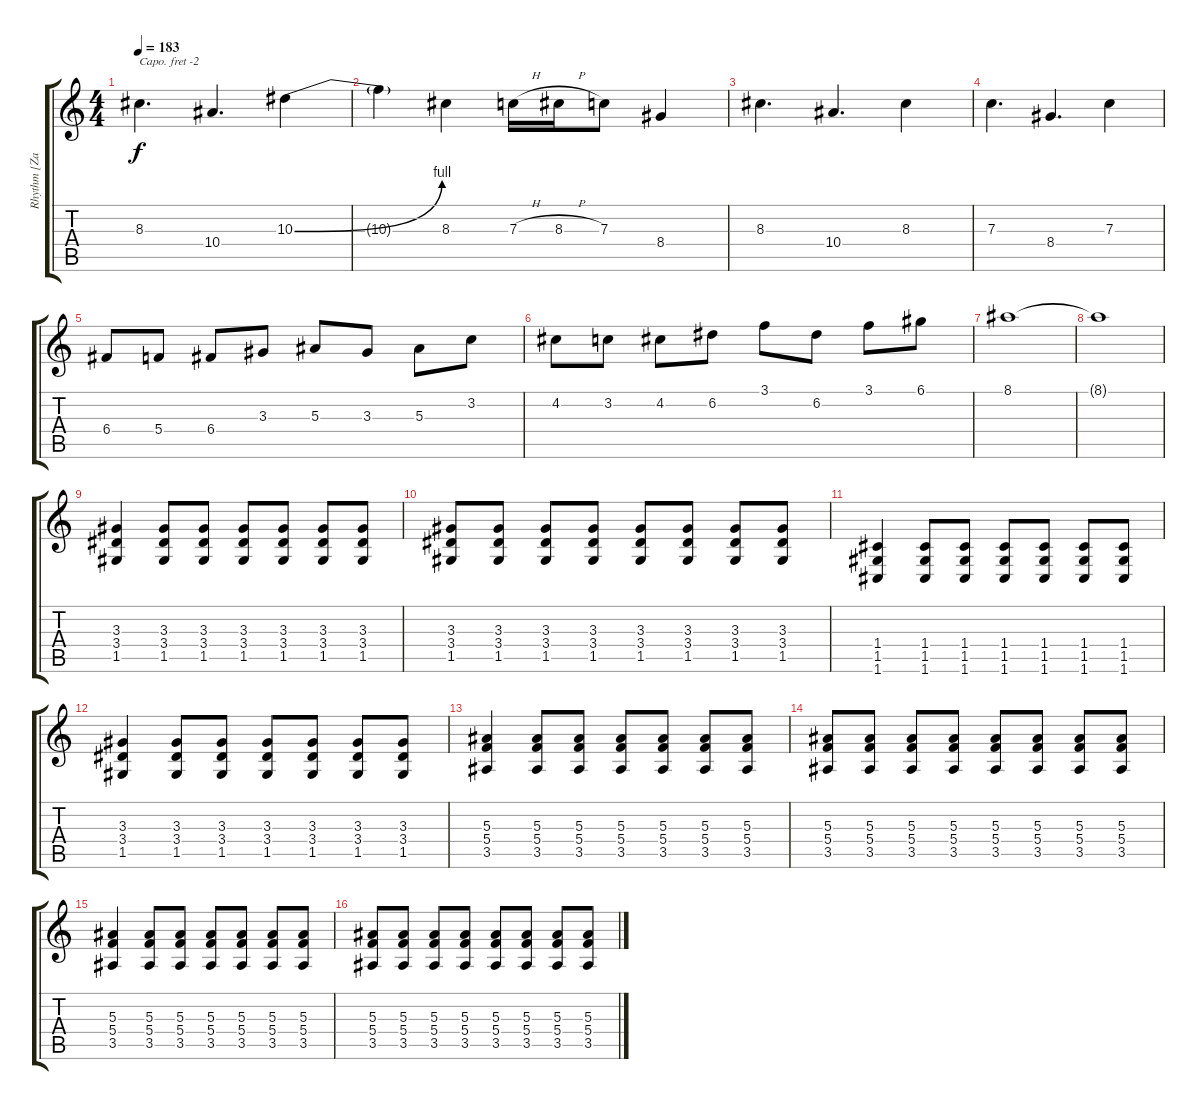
\track ("Rhythm [Zacky Vengeance]" "Rhythm [Za") {instrument distortionguitar}
\staff {score tabs}
\capo -2
\tuning (E4 B3 G3 D3 A2 D2) {hide}
\ts (4 4)
\tempo 183
\clef g2
\ks c
8.3.4{d dy f} 10.4.4{d} 10.3{be (bend 0 0 60 4)}.4 |
10.3{t}.4 8.3.4 7.3{h}.16 8.3{h}.16 7.3.8 8.4.4 |
8.3.4{d} 10.4.4{d} 8.3.4 |
7.3.4{d} 8.4.4{d} 7.3.4 |
6.4.8 5.4.8 6.4.8 3.3.8 5.3.8 3.3.8 5.3.8 3.2.8 |
4.2.8 3.2.8 4.2.8 6.2.8 3.1.8 6.2.8 3.1.8 6.1.8 |
8.1.1 |
8.1{t}.1 |
(3.3 3.4 1.5).4 (3.3 3.4 1.5).8 (3.3 3.4 1.5).8 (3.3 3.4 1.5).8 (3.3 3.4 1.5).8 (3.3 3.4 1.5).8 (3.3 3.4 1.5).8 |
(3.3 3.4 1.5).8 (3.3 3.4 1.5).8 (3.3 3.4 1.5).8 (3.3 3.4 1.5).8 (3.3 3.4 1.5).8 (3.3 3.4 1.5).8 (3.3 3.4 1.5).8 (3.3 3.4 1.5).8 |
(1.4 1.5 1.6).4 (1.4 1.5 1.6).8 (1.4 1.5 1.6).8 (1.4 1.5 1.6).8 (1.4 1.5 1.6).8 (1.4 1.5 1.6).8 (1.4 1.5 1.6).8 |
(3.3 3.4 1.5).4 (3.3 3.4 1.5).8 (3.3 3.4 1.5).8 (3.3 3.4 1.5).8 (3.3 3.4 1.5).8 (3.3 3.4 1.5).8 (3.3 3.4 1.5).8 |
(5.3 5.4 3.5).4 (5.3 5.4 3.5).8 (5.3 5.4 3.5).8 (5.3 5.4 3.5).8 (5.3 5.4 3.5).8 (5.3 5.4 3.5).8 (5.3 5.4 3.5).8 |
(5.3 5.4 3.5).8 (5.3 5.4 3.5).8 (5.3 5.4 3.5).8 (5.3 5.4 3.5).8 (5.3 5.4 3.5).8 (5.3 5.4 3.5).8 (5.3 5.4 3.5).8 (5.3 5.4 3.5).8 |
(5.3 5.4 3.5).4 (5.3 5.4 3.5).8 (5.3 5.4 3.5).8 (5.3 5.4 3.5).8 (5.3 5.4 3.5).8 (5.3 5.4 3.5).8 (5.3 5.4 3.5).8 |
(5.3 5.4 3.5).8 (5.3 5.4 3.5).8 (5.3 5.4 3.5).8 (5.3 5.4 3.5).8 (5.3 5.4 3.5).8 (5.3 5.4 3.5).8 (5.3 5.4 3.5).8 (5.3 5.4 3.5).8
